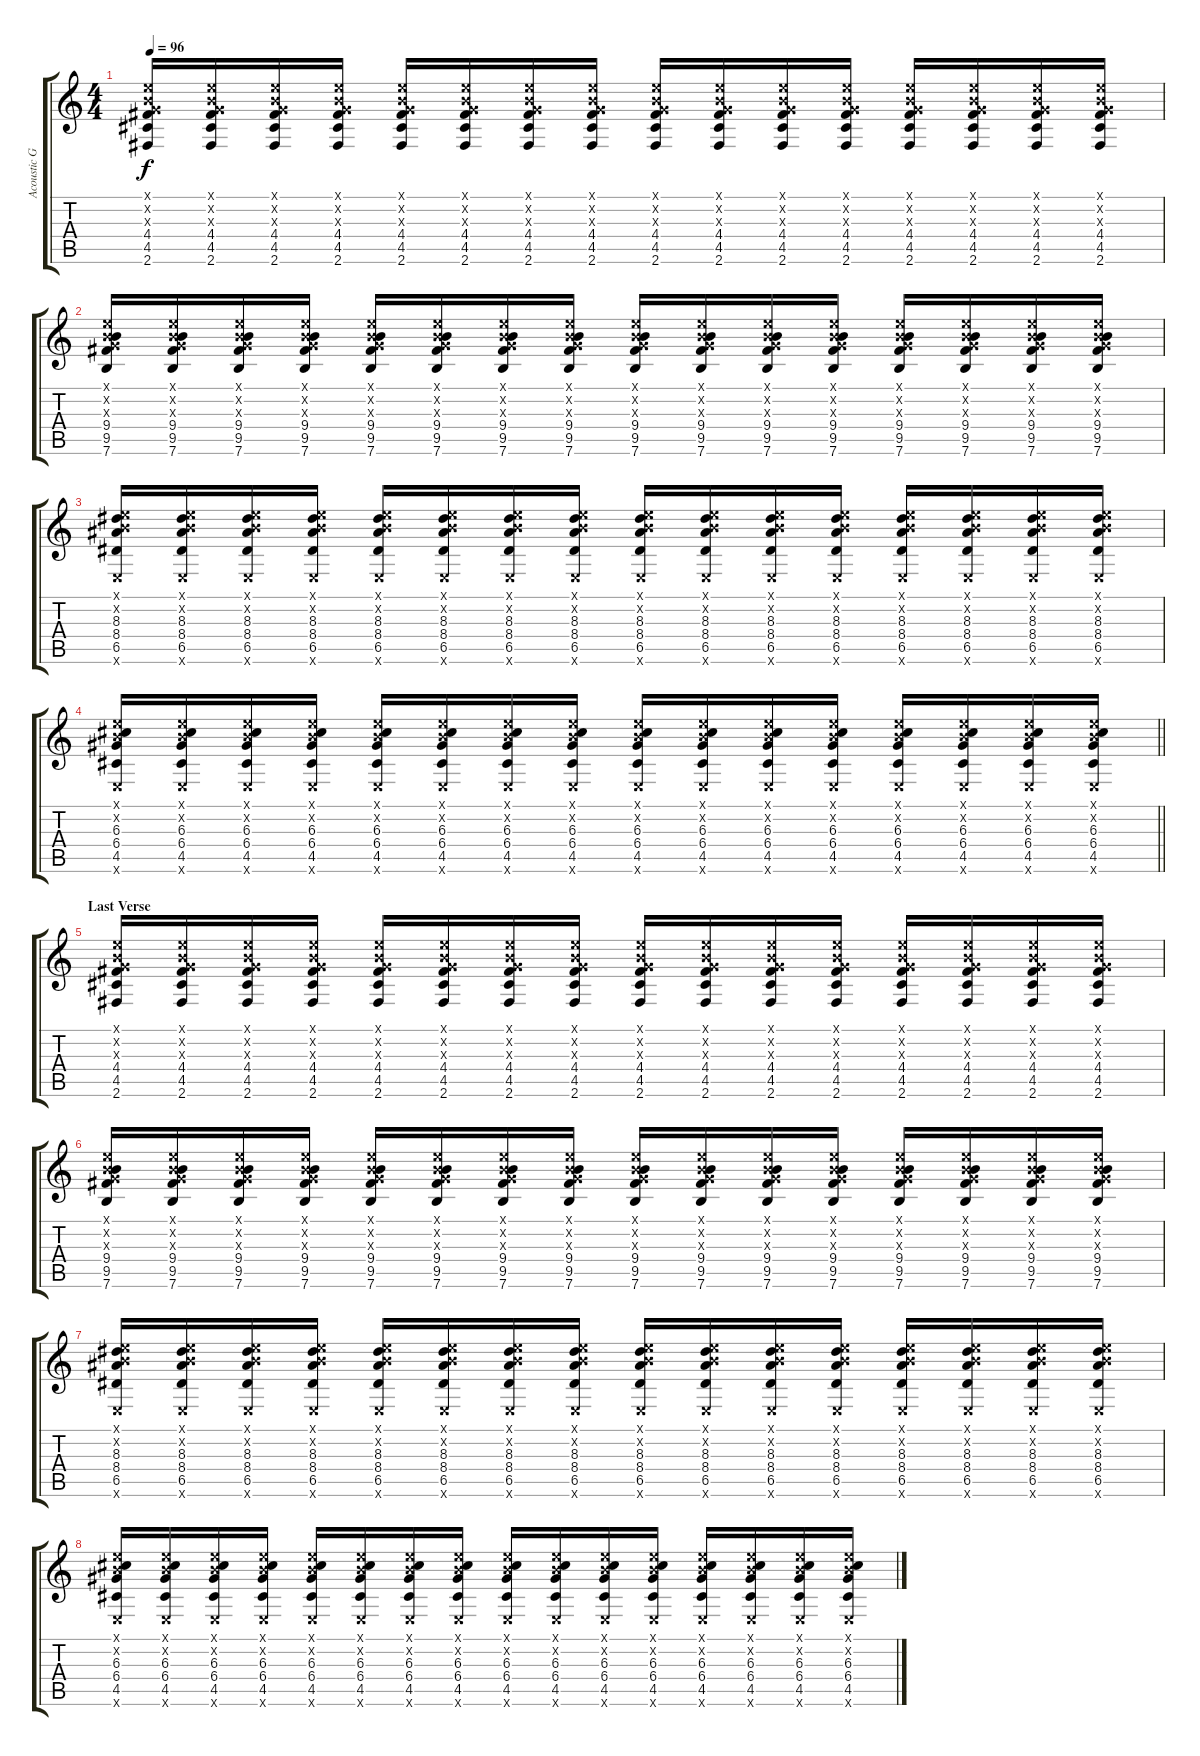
\track ("Acoustic Guitar" "Acoustic G") {instrument acousticguitarsteel}
\staff {score tabs}
\tuning (E4 B3 G3 D3 A2 E2) {hide}
\ts (4 4)
\tempo 96
\clef g2
\ks c
(0.1{x} 0.2{x} 0.3{x} 4.4 4.5 2.6).16{dy f} (0.1{x} 0.2{x} 0.3{x} 4.4 4.5 2.6).16 (0.1{x} 0.2{x} 0.3{x} 4.4 4.5 2.6).16 (0.1{x} 0.2{x} 0.3{x} 4.4 4.5 2.6).16 (0.1{x} 0.2{x} 0.3{x} 4.4 4.5 2.6).16 (0.1{x} 0.2{x} 0.3{x} 4.4 4.5 2.6).16 (0.1{x} 0.2{x} 0.3{x} 4.4 4.5 2.6).16 (0.1{x} 0.2{x} 0.3{x} 4.4 4.5 2.6).16 (0.1{x} 0.2{x} 0.3{x} 4.4 4.5 2.6).16 (0.1{x} 0.2{x} 0.3{x} 4.4 4.5 2.6).16 (0.1{x} 0.2{x} 0.3{x} 4.4 4.5 2.6).16 (0.1{x} 0.2{x} 0.3{x} 4.4 4.5 2.6).16 (0.1{x} 0.2{x} 0.3{x} 4.4 4.5 2.6).16 (0.1{x} 0.2{x} 0.3{x} 4.4 4.5 2.6).16 (0.1{x} 0.2{x} 0.3{x} 4.4 4.5 2.6).16 (0.1{x} 0.2{x} 0.3{x} 4.4 4.5 2.6).16 |
(0.1{x} 0.2{x} 0.3{x} 9.4 9.5 7.6).16 (0.1{x} 0.2{x} 0.3{x} 9.4 9.5 7.6).16 (0.1{x} 0.2{x} 0.3{x} 9.4 9.5 7.6).16 (0.1{x} 0.2{x} 0.3{x} 9.4 9.5 7.6).16 (0.1{x} 0.2{x} 0.3{x} 9.4 9.5 7.6).16 (0.1{x} 0.2{x} 0.3{x} 9.4 9.5 7.6).16 (0.1{x} 0.2{x} 0.3{x} 9.4 9.5 7.6).16 (0.1{x} 0.2{x} 0.3{x} 9.4 9.5 7.6).16 (0.1{x} 0.2{x} 0.3{x} 9.4 9.5 7.6).16 (0.1{x} 0.2{x} 0.3{x} 9.4 9.5 7.6).16 (0.1{x} 0.2{x} 0.3{x} 9.4 9.5 7.6).16 (0.1{x} 0.2{x} 0.3{x} 9.4 9.5 7.6).16 (0.1{x} 0.2{x} 0.3{x} 9.4 9.5 7.6).16 (0.1{x} 0.2{x} 0.3{x} 9.4 9.5 7.6).16 (0.1{x} 0.2{x} 0.3{x} 9.4 9.5 7.6).16 (0.1{x} 0.2{x} 0.3{x} 9.4 9.5 7.6).16 |
(0.1{x} 0.2{x} 8.3 8.4 6.5 0.6{x}).16 (0.1{x} 0.2{x} 8.3 8.4 6.5 0.6{x}).16 (0.1{x} 0.2{x} 8.3 8.4 6.5 0.6{x}).16 (0.1{x} 0.2{x} 8.3 8.4 6.5 0.6{x}).16 (0.1{x} 0.2{x} 8.3 8.4 6.5 0.6{x}).16 (0.1{x} 0.2{x} 8.3 8.4 6.5 0.6{x}).16 (0.1{x} 0.2{x} 8.3 8.4 6.5 0.6{x}).16 (0.1{x} 0.2{x} 8.3 8.4 6.5 0.6{x}).16 (0.1{x} 0.2{x} 8.3 8.4 6.5 0.6{x}).16 (0.1{x} 0.2{x} 8.3 8.4 6.5 0.6{x}).16 (0.1{x} 0.2{x} 8.3 8.4 6.5 0.6{x}).16 (0.1{x} 0.2{x} 8.3 8.4 6.5 0.6{x}).16 (0.1{x} 0.2{x} 8.3 8.4 6.5 0.6{x}).16 (0.1{x} 0.2{x} 8.3 8.4 6.5 0.6{x}).16 (0.1{x} 0.2{x} 8.3 8.4 6.5 0.6{x}).16 (0.1{x} 0.2{x} 8.3 8.4 6.5 0.6{x}).16 |
\barLineRight lightlight
(0.1{x} 0.2{x} 6.3 6.4 4.5 0.6{x}).16 (0.1{x} 0.2{x} 6.3 6.4 4.5 0.6{x}).16 (0.1{x} 0.2{x} 6.3 6.4 4.5 0.6{x}).16 (0.1{x} 0.2{x} 6.3 6.4 4.5 0.6{x}).16 (0.1{x} 0.2{x} 6.3 6.4 4.5 0.6{x}).16 (0.1{x} 0.2{x} 6.3 6.4 4.5 0.6{x}).16 (0.1{x} 0.2{x} 6.3 6.4 4.5 0.6{x}).16 (0.1{x} 0.2{x} 6.3 6.4 4.5 0.6{x}).16 (0.1{x} 0.2{x} 6.3 6.4 4.5 0.6{x}).16 (0.1{x} 0.2{x} 6.3 6.4 4.5 0.6{x}).16 (0.1{x} 0.2{x} 6.3 6.4 4.5 0.6{x}).16 (0.1{x} 0.2{x} 6.3 6.4 4.5 0.6{x}).16 (0.1{x} 0.2{x} 6.3 6.4 4.5 0.6{x}).16 (0.1{x} 0.2{x} 6.3 6.4 4.5 0.6{x}).16 (0.1{x} 0.2{x} 6.3 6.4 4.5 0.6{x}).16 (0.1{x} 0.2{x} 6.3 6.4 4.5 0.6{x}).16 |
\section ("" "Last Verse")
(0.1{x} 0.2{x} 0.3{x} 4.4 4.5 2.6).16 (0.1{x} 0.2{x} 0.3{x} 4.4 4.5 2.6).16 (0.1{x} 0.2{x} 0.3{x} 4.4 4.5 2.6).16 (0.1{x} 0.2{x} 0.3{x} 4.4 4.5 2.6).16 (0.1{x} 0.2{x} 0.3{x} 4.4 4.5 2.6).16 (0.1{x} 0.2{x} 0.3{x} 4.4 4.5 2.6).16 (0.1{x} 0.2{x} 0.3{x} 4.4 4.5 2.6).16 (0.1{x} 0.2{x} 0.3{x} 4.4 4.5 2.6).16 (0.1{x} 0.2{x} 0.3{x} 4.4 4.5 2.6).16 (0.1{x} 0.2{x} 0.3{x} 4.4 4.5 2.6).16 (0.1{x} 0.2{x} 0.3{x} 4.4 4.5 2.6).16 (0.1{x} 0.2{x} 0.3{x} 4.4 4.5 2.6).16 (0.1{x} 0.2{x} 0.3{x} 4.4 4.5 2.6).16 (0.1{x} 0.2{x} 0.3{x} 4.4 4.5 2.6).16 (0.1{x} 0.2{x} 0.3{x} 4.4 4.5 2.6).16 (0.1{x} 0.2{x} 0.3{x} 4.4 4.5 2.6).16 |
(0.1{x} 0.2{x} 0.3{x} 9.4 9.5 7.6).16 (0.1{x} 0.2{x} 0.3{x} 9.4 9.5 7.6).16 (0.1{x} 0.2{x} 0.3{x} 9.4 9.5 7.6).16 (0.1{x} 0.2{x} 0.3{x} 9.4 9.5 7.6).16 (0.1{x} 0.2{x} 0.3{x} 9.4 9.5 7.6).16 (0.1{x} 0.2{x} 0.3{x} 9.4 9.5 7.6).16 (0.1{x} 0.2{x} 0.3{x} 9.4 9.5 7.6).16 (0.1{x} 0.2{x} 0.3{x} 9.4 9.5 7.6).16 (0.1{x} 0.2{x} 0.3{x} 9.4 9.5 7.6).16 (0.1{x} 0.2{x} 0.3{x} 9.4 9.5 7.6).16 (0.1{x} 0.2{x} 0.3{x} 9.4 9.5 7.6).16 (0.1{x} 0.2{x} 0.3{x} 9.4 9.5 7.6).16 (0.1{x} 0.2{x} 0.3{x} 9.4 9.5 7.6).16 (0.1{x} 0.2{x} 0.3{x} 9.4 9.5 7.6).16 (0.1{x} 0.2{x} 0.3{x} 9.4 9.5 7.6).16 (0.1{x} 0.2{x} 0.3{x} 9.4 9.5 7.6).16 |
(0.1{x} 0.2{x} 8.3 8.4 6.5 0.6{x}).16 (0.1{x} 0.2{x} 8.3 8.4 6.5 0.6{x}).16 (0.1{x} 0.2{x} 8.3 8.4 6.5 0.6{x}).16 (0.1{x} 0.2{x} 8.3 8.4 6.5 0.6{x}).16 (0.1{x} 0.2{x} 8.3 8.4 6.5 0.6{x}).16 (0.1{x} 0.2{x} 8.3 8.4 6.5 0.6{x}).16 (0.1{x} 0.2{x} 8.3 8.4 6.5 0.6{x}).16 (0.1{x} 0.2{x} 8.3 8.4 6.5 0.6{x}).16 (0.1{x} 0.2{x} 8.3 8.4 6.5 0.6{x}).16 (0.1{x} 0.2{x} 8.3 8.4 6.5 0.6{x}).16 (0.1{x} 0.2{x} 8.3 8.4 6.5 0.6{x}).16 (0.1{x} 0.2{x} 8.3 8.4 6.5 0.6{x}).16 (0.1{x} 0.2{x} 8.3 8.4 6.5 0.6{x}).16 (0.1{x} 0.2{x} 8.3 8.4 6.5 0.6{x}).16 (0.1{x} 0.2{x} 8.3 8.4 6.5 0.6{x}).16 (0.1{x} 0.2{x} 8.3 8.4 6.5 0.6{x}).16 |
(0.1{x} 0.2{x} 6.3 6.4 4.5 0.6{x}).16 (0.1{x} 0.2{x} 6.3 6.4 4.5 0.6{x}).16 (0.1{x} 0.2{x} 6.3 6.4 4.5 0.6{x}).16 (0.1{x} 0.2{x} 6.3 6.4 4.5 0.6{x}).16 (0.1{x} 0.2{x} 6.3 6.4 4.5 0.6{x}).16 (0.1{x} 0.2{x} 6.3 6.4 4.5 0.6{x}).16 (0.1{x} 0.2{x} 6.3 6.4 4.5 0.6{x}).16 (0.1{x} 0.2{x} 6.3 6.4 4.5 0.6{x}).16 (0.1{x} 0.2{x} 6.3 6.4 4.5 0.6{x}).16 (0.1{x} 0.2{x} 6.3 6.4 4.5 0.6{x}).16 (0.1{x} 0.2{x} 6.3 6.4 4.5 0.6{x}).16 (0.1{x} 0.2{x} 6.3 6.4 4.5 0.6{x}).16 (0.1{x} 0.2{x} 6.3 6.4 4.5 0.6{x}).16 (0.1{x} 0.2{x} 6.3 6.4 4.5 0.6{x}).16 (0.1{x} 0.2{x} 6.3 6.4 4.5 0.6{x}).16 (0.1{x} 0.2{x} 6.3 6.4 4.5 0.6{x}).16
